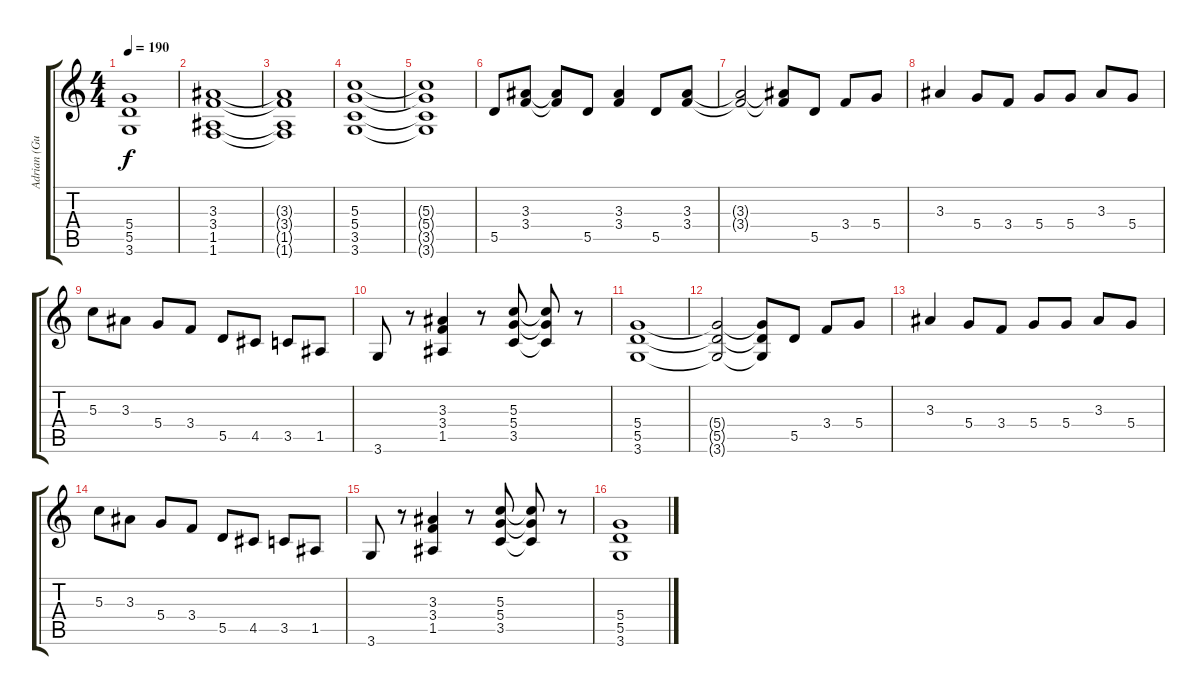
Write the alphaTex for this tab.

\track ("Adrian (Guitar)" "Adrian (Gu") {instrument distortionguitar}
\staff {score tabs}
\tuning (E4 B3 G3 D3 A2 E2) {hide}
\ts (4 4)
\tempo 190
\clef g2
\ks c
(5.4{t} 5.5{t} 3.6{t}).1{dy f} |
(3.3 3.4 1.5 1.6).1 |
(3.3{t} 3.4{t} 1.5{t} 1.6{t}).1 |
(5.3 5.4 3.5 3.6).1 |
(5.3{t} 5.4{t} 3.5{t} 3.6{t}).1 |
5.5.8 (3.3 3.4).8 (3.3{t} 3.4{t}).8 5.5.8 (3.3 3.4).4 5.5.8 (3.3 3.4).8 |
(3.3{t} 3.4{t}).2 (3.3{t} 3.4{t}).8 5.5.8 3.4.8 5.4.8 |
3.3.4 5.4.8 3.4.8 5.4.8 5.4.8 3.3.8 5.4.8 |
5.3.8 3.3.8 5.4.8 3.4.8 5.5.8 4.5.8 3.5.8 1.5.8 |
3.6.8 r.8 (3.3 3.4 1.5).4 r.8 (5.3 5.4 3.5).8 (5.3{t} 5.4{t} 3.5{t}).8 r.8 |
(5.4 5.5 3.6).1 |
(5.4{t} 5.5{t} 3.6{t}).2 (5.4{t} 5.5{t} 3.6{t}).8 5.5.8 3.4.8 5.4.8 |
3.3.4 5.4.8 3.4.8 5.4.8 5.4.8 3.3.8 5.4.8 |
5.3.8 3.3.8 5.4.8 3.4.8 5.5.8 4.5.8 3.5.8 1.5.8 |
3.6.8 r.8 (3.3 3.4 1.5).4 r.8 (5.3 5.4 3.5).8 (5.3{t} 5.4{t} 3.5{t}).8 r.8 |
(5.4 5.5 3.6).1
